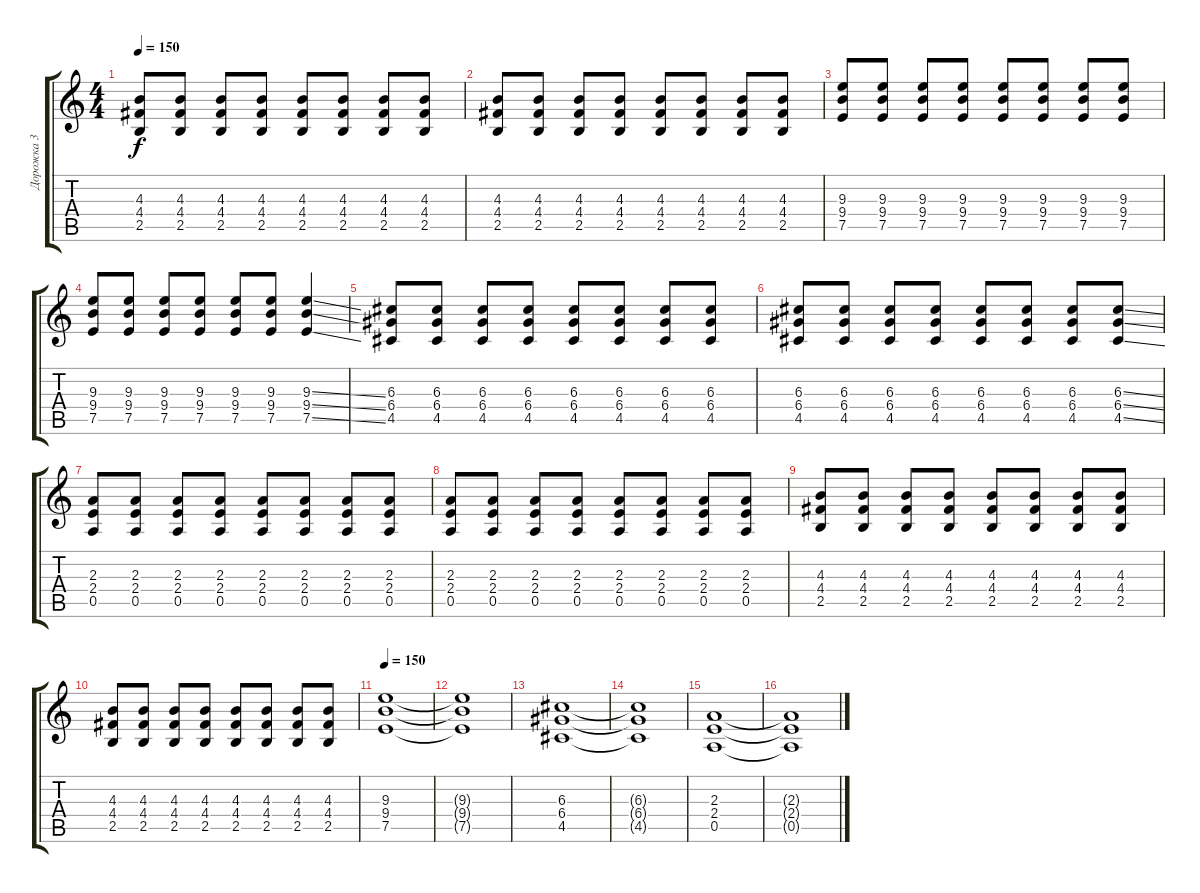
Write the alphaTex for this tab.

\track ("Дорожка 3" "Дорожка 3") {instrument distortionguitar}
\staff {score tabs}
\tuning (E4 B3 G3 D3 A2 E2) {hide}
\ts (4 4)
\tempo 150
\clef g2
\ks c
(4.3 4.4 2.5).8{dy f} (4.3 4.4 2.5).8 (4.3 4.4 2.5).8 (4.3 4.4 2.5).8 (4.3 4.4 2.5).8 (4.3 4.4 2.5).8 (4.3 4.4 2.5).8 (4.3 4.4 2.5).8 |
(4.3 4.4 2.5).8 (4.3 4.4 2.5).8 (4.3 4.4 2.5).8 (4.3 4.4 2.5).8 (4.3 4.4 2.5).8 (4.3 4.4 2.5).8 (4.3 4.4 2.5).8 (4.3 4.4 2.5).8 |
(9.3 9.4 7.5).8 (9.3 9.4 7.5).8 (9.3 9.4 7.5).8 (9.3 9.4 7.5).8 (9.3 9.4 7.5).8 (9.3 9.4 7.5).8 (9.3 9.4 7.5).8 (9.3 9.4 7.5).8 |
(9.3 9.4 7.5).8 (9.3 9.4 7.5).8 (9.3 9.4 7.5).8 (9.3 9.4 7.5).8 (9.3 9.4 7.5).8 (9.3 9.4 7.5).8 (9.3{ss} 9.4{ss} 7.5{ss}).4 |
(6.3 6.4 4.5).8 (6.3 6.4 4.5).8 (6.3 6.4 4.5).8 (6.3 6.4 4.5).8 (6.3 6.4 4.5).8 (6.3 6.4 4.5).8 (6.3 6.4 4.5).8 (6.3 6.4 4.5).8 |
(6.3 6.4 4.5).8 (6.3 6.4 4.5).8 (6.3 6.4 4.5).8 (6.3 6.4 4.5).8 (6.3 6.4 4.5).8 (6.3 6.4 4.5).8 (6.3 6.4 4.5).8 (6.3{ss} 6.4{ss} 4.5{ss}).8 |
(2.3 2.4 0.5).8 (2.3 2.4 0.5).8 (2.3 2.4 0.5).8 (2.3 2.4 0.5).8 (2.3 2.4 0.5).8 (2.3 2.4 0.5).8 (2.3 2.4 0.5).8 (2.3 2.4 0.5).8 |
(2.3 2.4 0.5).8 (2.3 2.4 0.5).8 (2.3 2.4 0.5).8 (2.3 2.4 0.5).8 (2.3 2.4 0.5).8 (2.3 2.4 0.5).8 (2.3 2.4 0.5).8 (2.3 2.4 0.5).8 |
(4.3 4.4 2.5).8 (4.3 4.4 2.5).8 (4.3 4.4 2.5).8 (4.3 4.4 2.5).8 (4.3 4.4 2.5).8 (4.3 4.4 2.5).8 (4.3 4.4 2.5).8 (4.3 4.4 2.5).8 |
(4.3 4.4 2.5).8 (4.3 4.4 2.5).8 (4.3 4.4 2.5).8 (4.3 4.4 2.5).8 (4.3 4.4 2.5).8 (4.3 4.4 2.5).8 (4.3 4.4 2.5).8 (4.3 4.4 2.5).8 |
\tempo 150
(9.3 9.4 7.5).1 |
(9.3{t} 9.4{t} 7.5{t}).1 |
(6.3 6.4 4.5).1 |
(6.3{t} 6.4{t} 4.5{t}).1 |
(2.3 2.4 0.5).1 |
(2.3{t} 2.4{t} 0.5{t}).1
